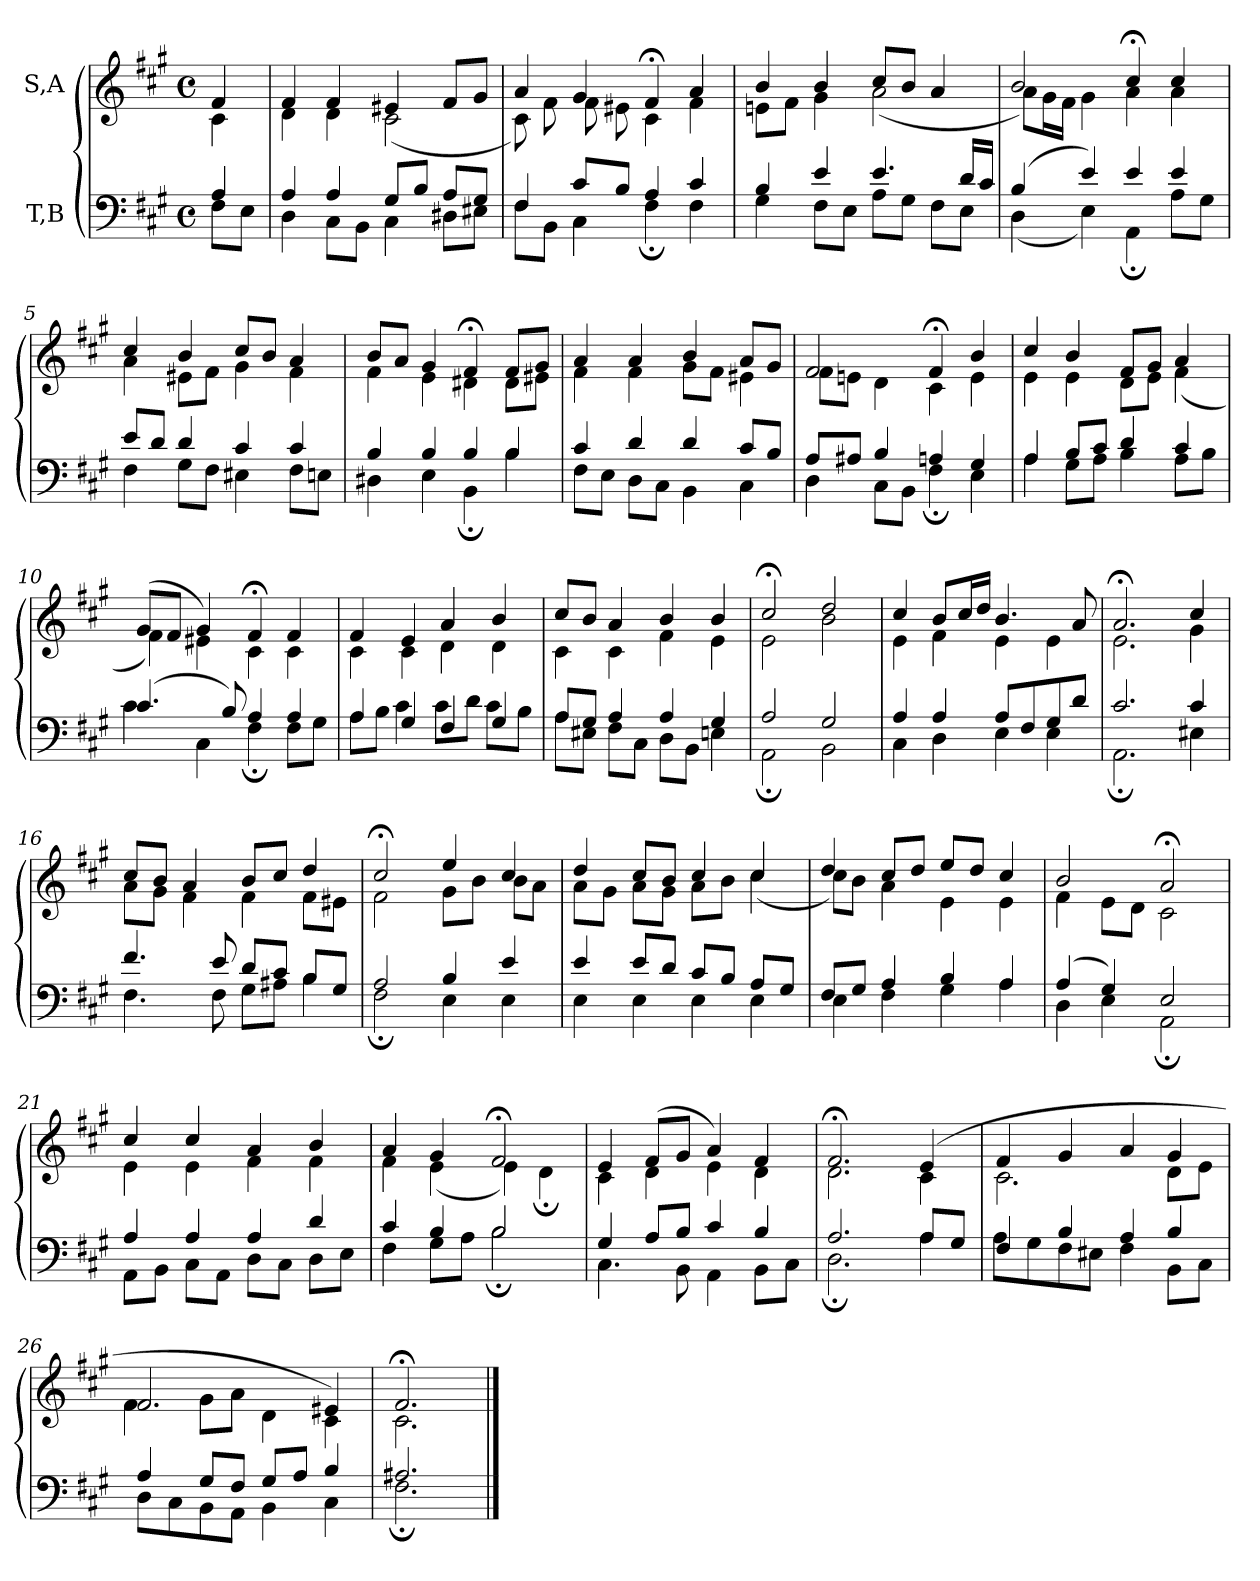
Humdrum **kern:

**kern	**kern
*part2	*part1
*staff2	*staff1
*I"T,B	*I"S,A
*clefF4	*clefG2
*k[f#c#g#]	*k[f#c#g#]
*M4/4	*M4/4
*met(c)	*met(c)
=	=
*^	*^
4A	8F#L	4f#	4c#
.	8EJ	.	.
=1	=1	=1	=1
4A	4D	4f#	4d
4A	8C#L	4f#	4d
.	8BBJ	.	.
8G#L	4C#	4e#X	(<2c#
8BJ	.	.	.
8AL	8D#XL	8f#L	.
8G#J	8E#XJ	8g#J	.
=2	=2	=2	=2
4F#	8F#L	4a	8c#)
.	8BBJ	.	8f#
8c#L	4C#	4g#	8f#
8BJ	.	.	8e#X
4A	4F#;	4f#;<	4c#
4c#	4F#	4a	4f#
=3	=3	=3	=3
4B	4G#	4b	8enL
.	.	.	8f#J
4e	8F#L	4b	4g#
.	8EJ	.	.
4.e	8AL	8cc#L	(<2a
.	8G#J	8bJ	.
.	8F#L	4a	.
16dLL	8EJ	.	.
16c#JJ	.	.	.
=4	=4	=4	=4
(>4B	(<4D	2b	8aL)
.	.	.	16g#L
.	.	.	16f#JJ
4e)	4E)	.	4g#
4e	4AA;	4cc#;<	4a
4e	8AL	4cc#	4a
.	8G#J	.	.
=5	=5	=5	=5
8eL	4F#	4cc#	4a
8dJ	.	.	.
4d	8G#L	4b	8e#XL
.	8F#J	.	8f#J
4c#	4E#X	8cc#L	4g#
.	.	8bJ	.
4c#	8F#L	4a	4f#
.	8EnJ	.	.
=6	=6	=6	=6
4B	4D#X	8bL	4f#
.	.	8aJ	.
4B	4E	4g#	4e
4B	4BB;	4f#;<	4d#X
4B	4B	8f#L	8d#L
.	.	8g#J	8e#XJ
=7	=7	=7	=7
4c#	8F#L	4a	4f#
.	8EJ	.	.
4d	8DL	4a	4f#
.	8C#J	.	.
4d	4BB	4b	8g#L
.	.	.	8f#J
8c#L	4C#	8aL	4e#X
8BJ	.	8g#J	.
=8	=8	=8	=8
8AL	4D	2f#	8f#L
8A#XJ	.	.	8enJ
4B	8C#L	.	4d
.	8BBJ	.	.
4An	4F#;	4f#;<	4c#
4G#	4E	4b	4e
=9	=9	=9	=9
4A	4A	4cc#	4e
8BL	8G#L	4b	4e
8c#J	8AJ	.	.
4d	4B	8f#L	8dL
.	.	8g#J	8eJ
4c#	8AL	4a	(<4f#
.	8BJ	.	.
=10	=10	=10	=10
(>4.c#	4c#	(>8g#L	4f#)
.	.	8f#J	.
.	4C#	4g#)	4e#X
8B)	.	.	.
4A	4F#;	4f#;<	4c#
4A	8F#L	4f#	4c#
.	8G#J	.	.
=11	=11	=11	=11
4A	8AL	4f#	4c#
.	8BJ	.	.
4G#	4c#	4e	4c#
4F#	8c#L	4a	4d
.	8dJ	.	.
4G#	8c#L	4b	4d
.	8BJ	.	.
=12	=12	=12	=12
8AL	8AL	8cc#L	4c#
8G#J	8E#XJ	8bJ	.
4A	8F#L	4a	4c#
.	8C#J	.	.
4A	8DL	4b	4f#
.	8BBJ	.	.
4G#	4En	4b	4e
=13	=13	=13	=13
2A	2AA;	2cc#;<	2e
2G#	2BB	2dd	2b
=14	=14	=14	=14
4A	4C#	4cc#	4e
4A	4D	8bL	4f#
.	.	16cc#L	.
.	.	16ddJJ	.
8AL	4E	4.b	4e
8F#	.	.	.
8G#	4E	.	4e
8dJ	.	8a	.
=15	=15	=15	=15
2.c#	2.AA;	2.a;<	2.e
4c#	4E#X	4cc#	4g#
=16	=16	=16	=16
4.f#	4.F#	8cc#L	8aL
.	.	8bJ	8g#J
.	.	4a	4f#
8e	8F#	.	.
8dL	8G#L	8bL	4f#
8c#J	8A#XJ	8cc#J	.
8BL	4B	4dd	8f#L
8G#J	.	.	8e#XJ
=17	=17	=17	=17
2A	2F#;	2cc#;<	2f#
4B	4E	4ee	8g#L
.	.	.	8bJ
4e	4E	4cc#	8bL
.	.	.	8aJ
=18	=18	=18	=18
4e	4E	4dd	8aL
.	.	.	8g#J
8eL	4E	8cc#L	8aL
8dJ	.	8bJ	8g#J
8c#L	4E	4cc#	8aL
8BJ	.	.	8bJ
8AL	4E	4cc#	(<4cc#
8G#J	.	.	.
=19	=19	=19	=19
8F#L	4E	4dd	8cc#L)
8G#J	.	.	8bJ
4A	4F#	8cc#L	4a
.	.	8ddJ	.
4B	4G#	8eeL	4e
.	.	8ddJ	.
4A	4A	4cc#	4e
=20	=20	=20	=20
(>4A	4D	2b	4f#
4G#)	4E	.	8eL
.	.	.	8dJ
2E	2AA;	2a;<	2c#
=21	=21	=21	=21
4A	8AAL	4cc#	4e
.	8BBJ	.	.
4A	8C#L	4cc#	4e
.	8AAJ	.	.
4A	8DL	4a	4f#
.	8C#J	.	.
4d	8DL	4b	4f#
.	8EJ	.	.
=22	=22	=22	=22
4c#	4F#	4a	4f#
4B	8G#L	4g#	(<4e
.	8AJ	.	.
2B	2B;	2f#;<	4e)
.	.	.	4d;
=23	=23	=23	=23
4G#	4.C#	4e	4c#
8AL	.	(>8f#L	4d
8BJ	8BB	8g#J	.
4c#	4AA	4a)	4e
4B	8BBL	4f#	4d
.	8C#J	.	.
=24	=24	=24	=24
2.A	2.D;	2.f#;<	2.d
8AL	4A	(>4e	4c#
8G#J	.	.	.
=25	=25	=25	=25
4F#	8AL	4f#	2.c#
.	8G#	.	.
4B	8F#	4g#	.
.	8E#XJ	.	.
4A	4F#	4a	.
4B	8BBL	4g#	8dL
.	8C#J	.	8eJ
=26	=26	=26	=26
4A	8DL	2.f#	4f#
.	8C#	.	.
8G#L	8BB	.	8g#L
8F#J	8AAJ	.	8aJ
8G#L	4BB	.	4d
8AJ	.	.	.
4B	4C#	4e#X)	4c#
=309	=309	=309	=309
2.A#X	2.F#;	2.f#;<	2.c#
*v	*v	*	*
*	*v	*v
==	==
*-	*-
